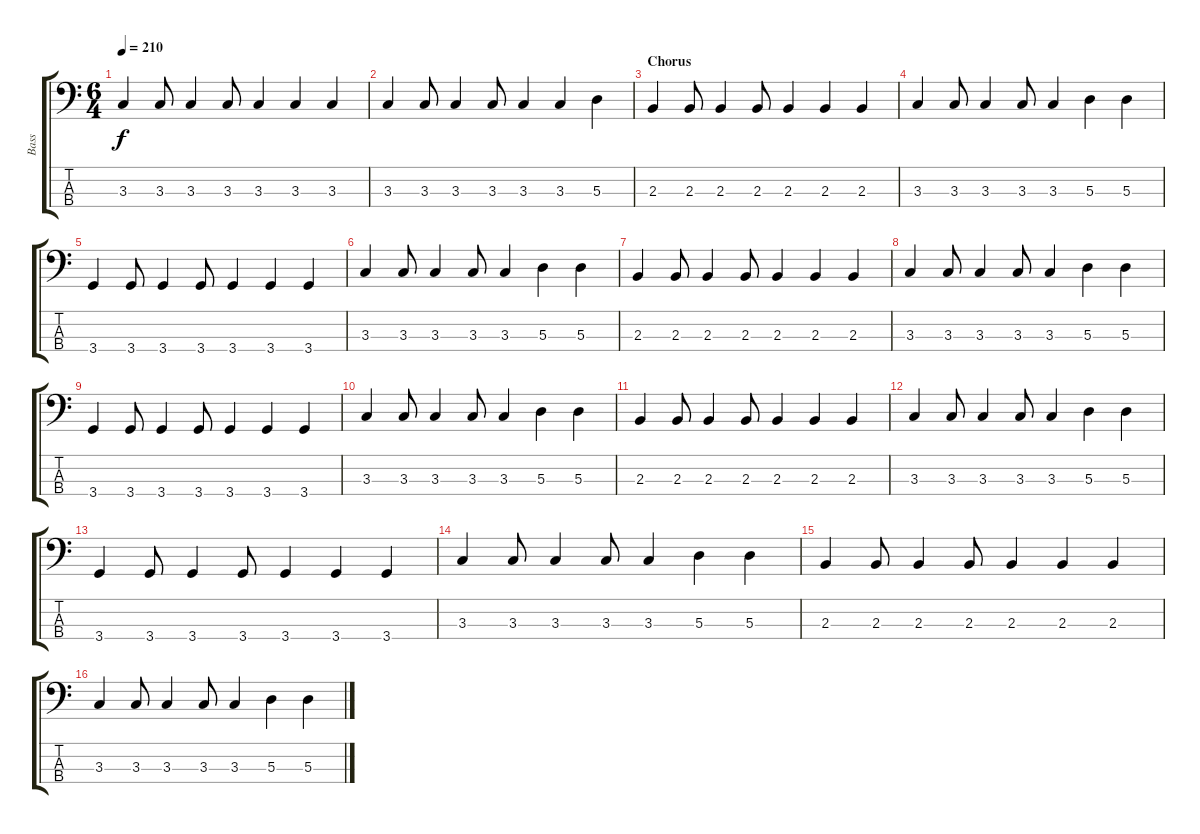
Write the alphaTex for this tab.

\track ("Bass" "Bass") {instrument acousticbass}
\staff {score tabs}
\tuning (G2 D2 A1 E1) {hide}
\ts (6 4)
\tempo 210
\clef f4
\ks c
3.3.4{dy f} 3.3.8 3.3.4 3.3.8 3.3.4 3.3.4 3.3.4 |
3.3.4 3.3.8 3.3.4 3.3.8 3.3.4 3.3.4 5.3.4 |
\section ("" "Chorus")
2.3.4 2.3.8 2.3.4 2.3.8 2.3.4 2.3.4 2.3.4 |
3.3.4 3.3.8 3.3.4 3.3.8 3.3.4 5.3.4 5.3.4 |
3.4.4 3.4.8 3.4.4 3.4.8 3.4.4 3.4.4 3.4.4 |
3.3.4 3.3.8 3.3.4 3.3.8 3.3.4 5.3.4 5.3.4 |
2.3.4 2.3.8 2.3.4 2.3.8 2.3.4 2.3.4 2.3.4 |
3.3.4 3.3.8 3.3.4 3.3.8 3.3.4 5.3.4 5.3.4 |
3.4.4 3.4.8 3.4.4 3.4.8 3.4.4 3.4.4 3.4.4 |
3.3.4 3.3.8 3.3.4 3.3.8 3.3.4 5.3.4 5.3.4 |
2.3.4 2.3.8 2.3.4 2.3.8 2.3.4 2.3.4 2.3.4 |
3.3.4 3.3.8 3.3.4 3.3.8 3.3.4 5.3.4 5.3.4 |
3.4.4 3.4.8 3.4.4 3.4.8 3.4.4 3.4.4 3.4.4 |
3.3.4 3.3.8 3.3.4 3.3.8 3.3.4 5.3.4 5.3.4 |
2.3.4 2.3.8 2.3.4 2.3.8 2.3.4 2.3.4 2.3.4 |
3.3.4 3.3.8 3.3.4 3.3.8 3.3.4 5.3.4 5.3.4
